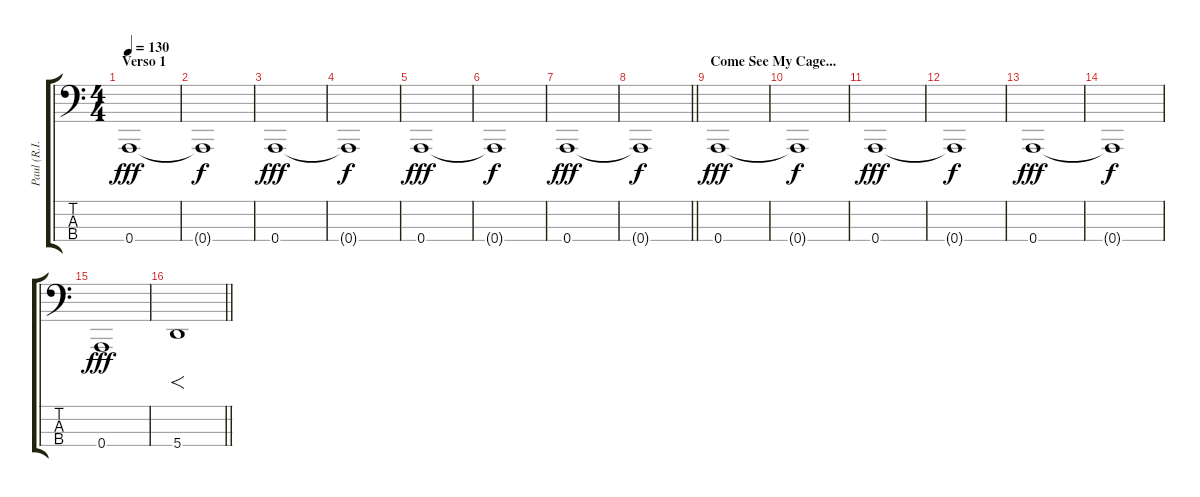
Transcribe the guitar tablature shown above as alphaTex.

\track ("Paul (R.I.P)" "Paul (R.I.") {instrument electricbasspick}
\staff {score tabs}
\tuning (D2 A1 E1 A0) {hide}
\ts (4 4)
\section ("" "Verso 1")
\tempo 130
\clef f4
\ks c
0.4.1{dy fff} |
0.4{t}.1{dy f} |
0.4.1{dy fff} |
0.4{t}.1{dy f} |
0.4.1{dy fff} |
0.4{t}.1{dy f} |
0.4.1{dy fff} |
\barLineRight lightlight
0.4{t}.1{dy f} |
\section ("" "Come See My Cage...")
0.4.1{dy fff} |
0.4{t}.1{dy f} |
0.4.1{dy fff} |
0.4{t}.1{dy f} |
0.4.1{dy fff} |
0.4{t}.1{dy f} |
0.4.1{dy fff} |
\barLineRight lightlight
5.4.1{f}
